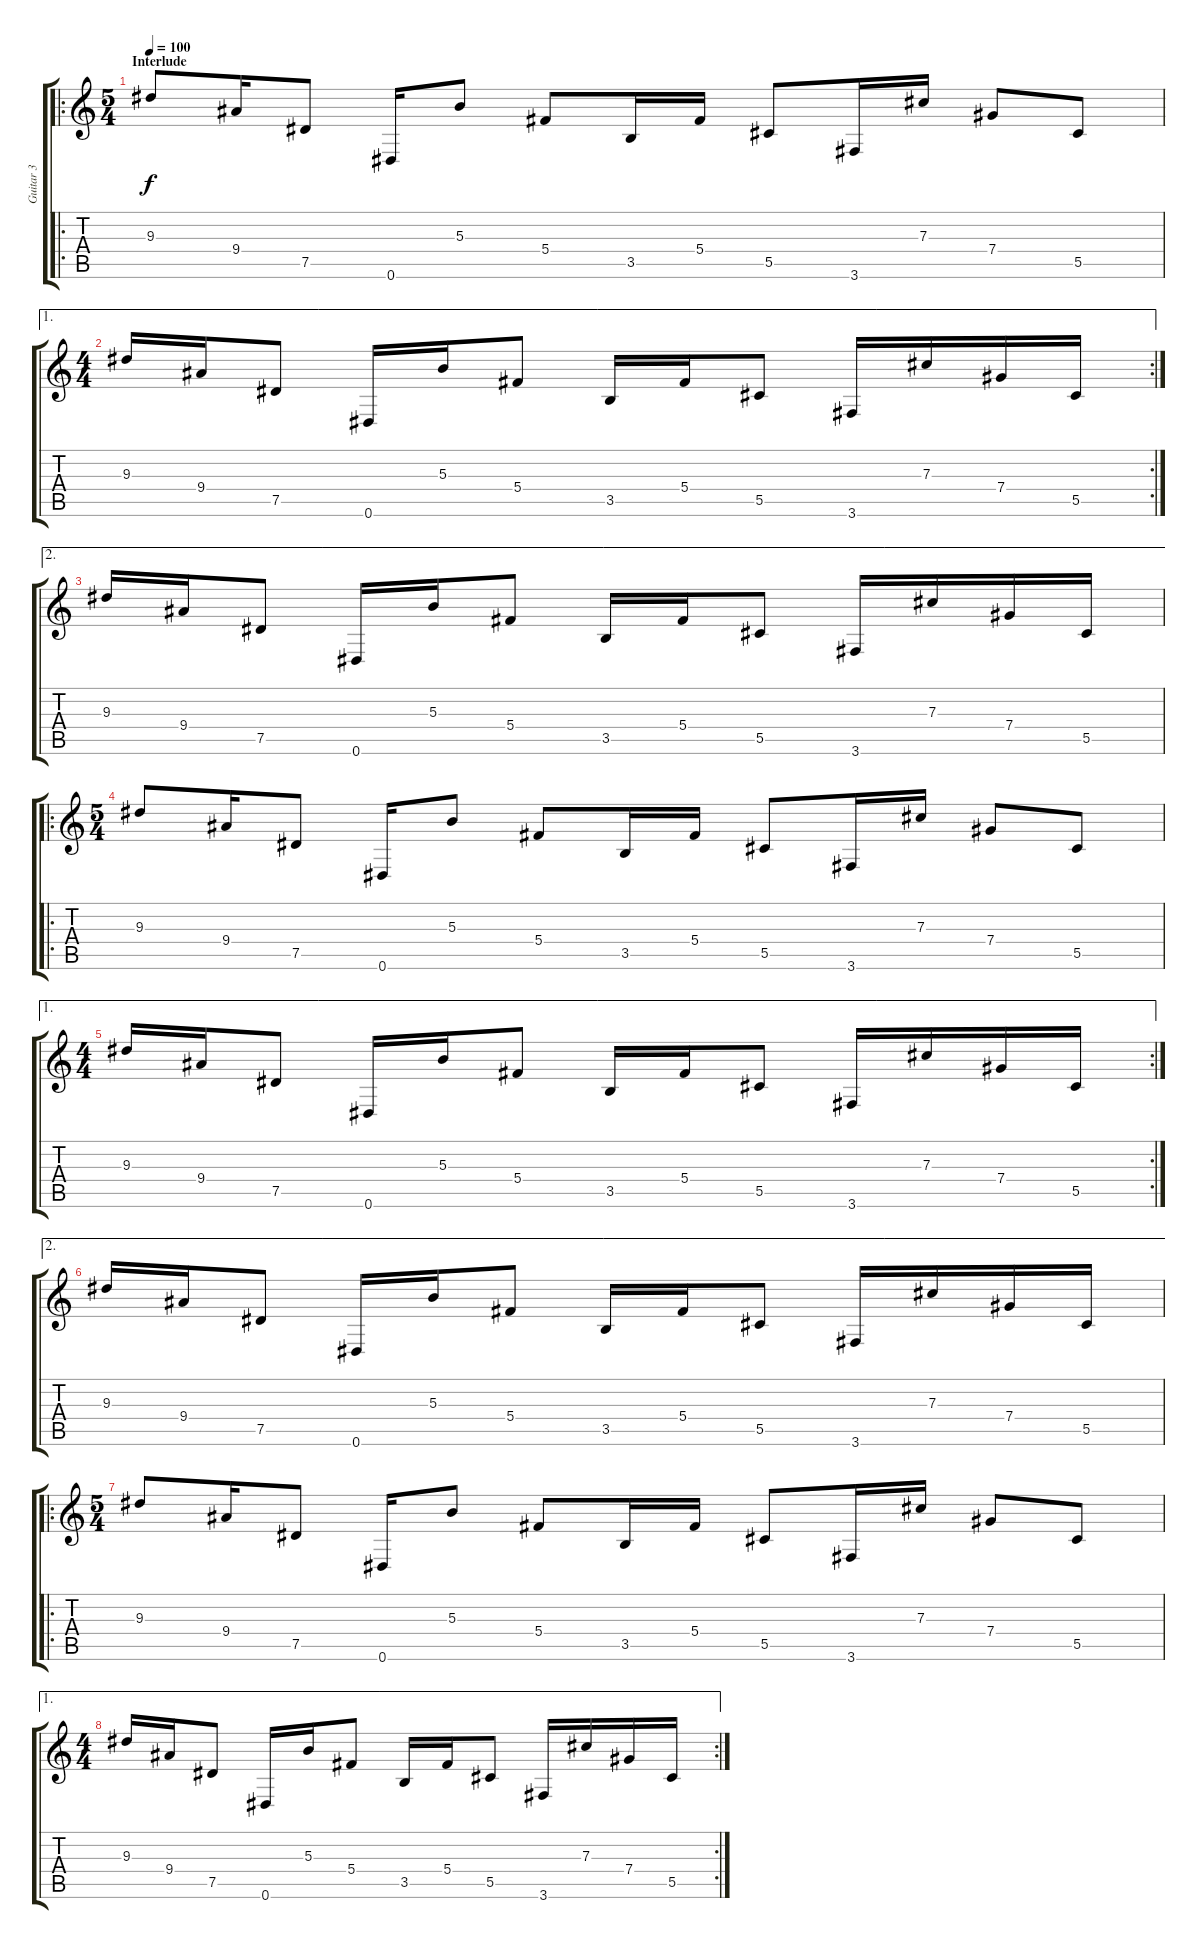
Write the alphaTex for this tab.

\track ("Guitar 3" "Guitar 3") {instrument electricguitarclean}
\staff {score tabs}
\tuning (Eb4 Bb3 Gb3 Db3 Ab2 Eb2) {hide}
\ro
\ts (5 4)
\section ("" "Interlude")
\tempo 100
\clef g2
\ks c
9.3.8{dy f} 9.4.16 7.5.8 0.6.16 5.3.8 5.4.8 3.5.16 5.4.16 5.5.8 3.6.16 7.3.16 7.4.8 5.5.8 |
\ae 1
\rc 2
\ts (4 4)
9.3.16 9.4.16 7.5.8 0.6.16 5.3.16 5.4.8 3.5.16 5.4.16 5.5.8 3.6.16 7.3.16 7.4.16 5.5.16 |
\ae 2
9.3.16 9.4.16 7.5.8 0.6.16 5.3.16 5.4.8 3.5.16 5.4.16 5.5.8 3.6.16 7.3.16 7.4.16 5.5.16 |
\ro
\ts (5 4)
9.3.8 9.4.16 7.5.8 0.6.16 5.3.8 5.4.8 3.5.16 5.4.16 5.5.8 3.6.16 7.3.16 7.4.8 5.5.8 |
\ae 1
\rc 2
\ts (4 4)
9.3.16 9.4.16 7.5.8 0.6.16 5.3.16 5.4.8 3.5.16 5.4.16 5.5.8 3.6.16 7.3.16 7.4.16 5.5.16 |
\ae 2
9.3.16 9.4.16 7.5.8 0.6.16 5.3.16 5.4.8 3.5.16 5.4.16 5.5.8 3.6.16 7.3.16 7.4.16 5.5.16 |
\ro
\ts (5 4)
9.3.8 9.4.16 7.5.8 0.6.16 5.3.8 5.4.8 3.5.16 5.4.16 5.5.8 3.6.16 7.3.16 7.4.8 5.5.8 |
\ae 1
\rc 2
\ts (4 4)
9.3.16 9.4.16 7.5.8 0.6.16 5.3.16 5.4.8 3.5.16 5.4.16 5.5.8 3.6.16 7.3.16 7.4.16 5.5.16
